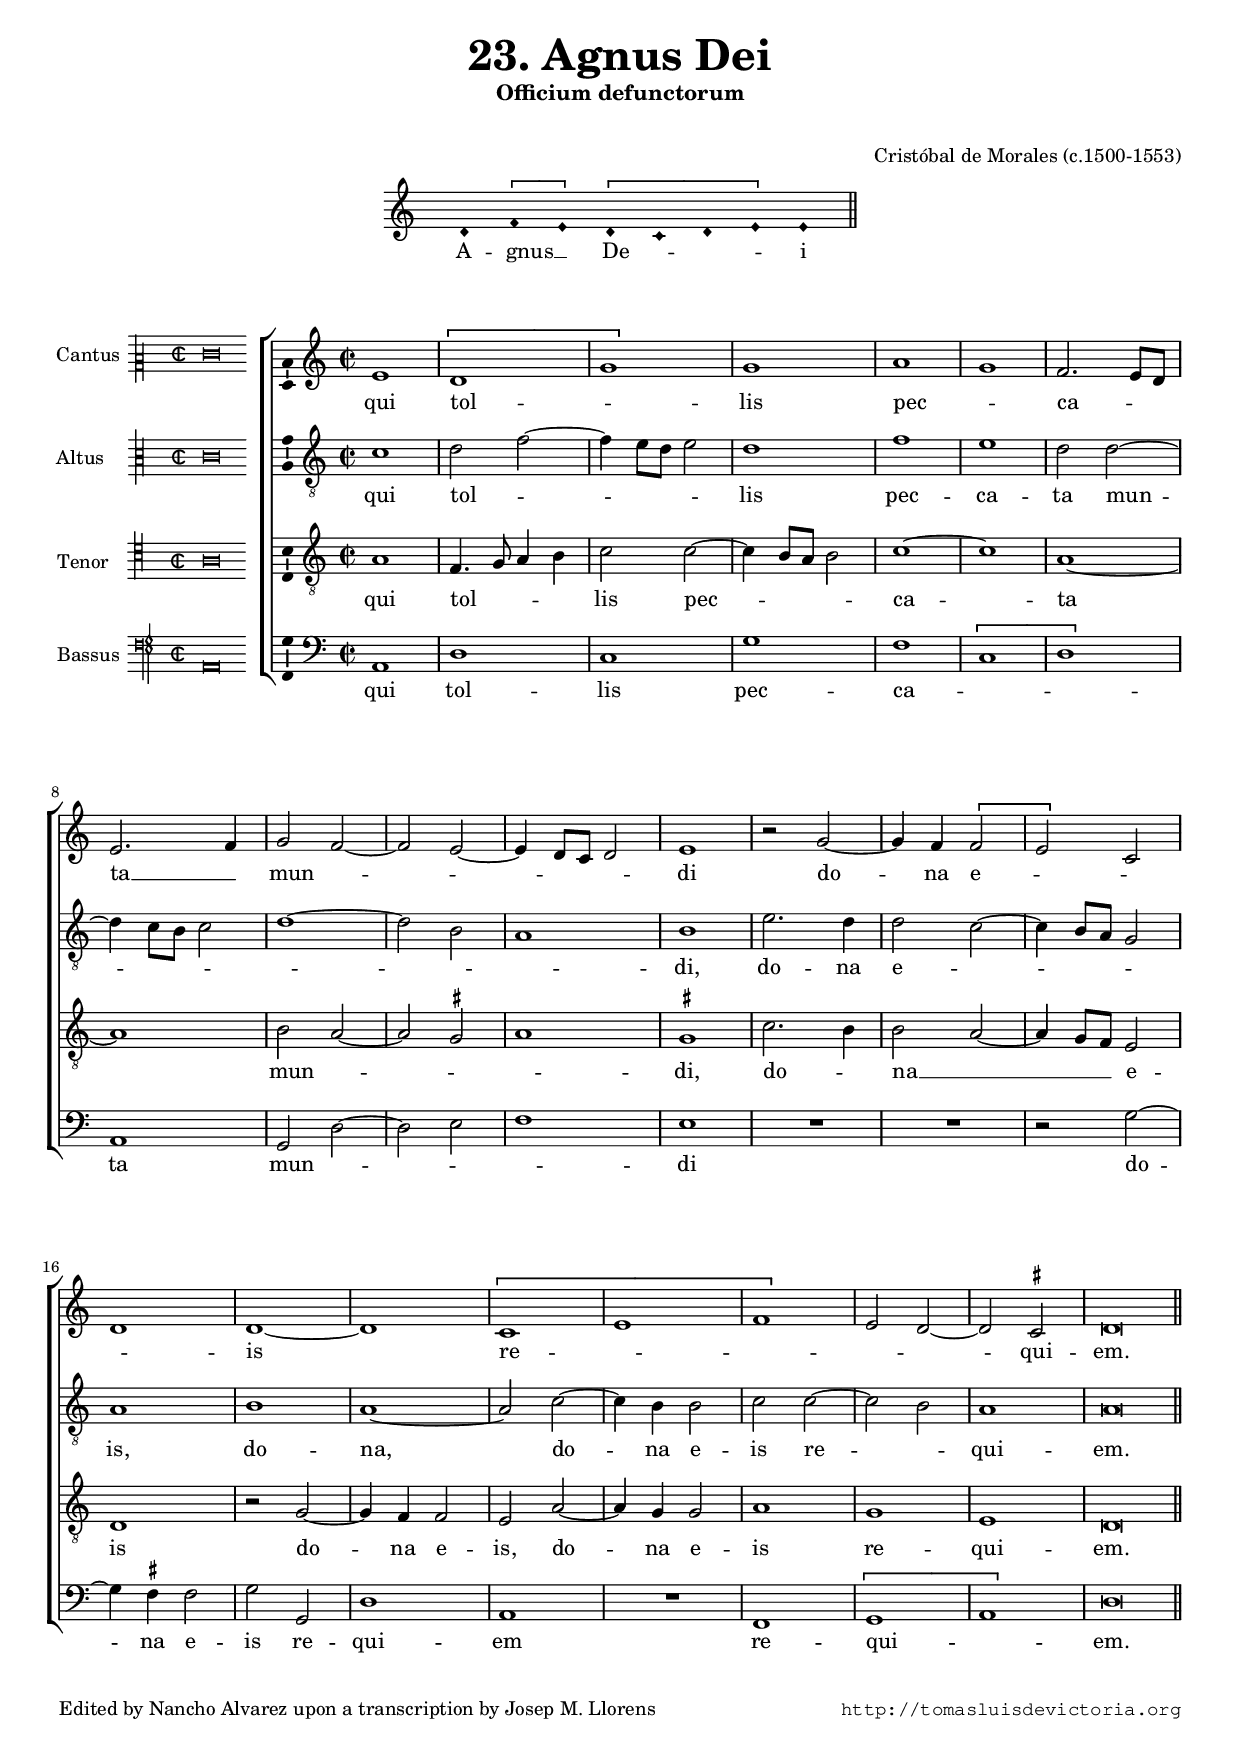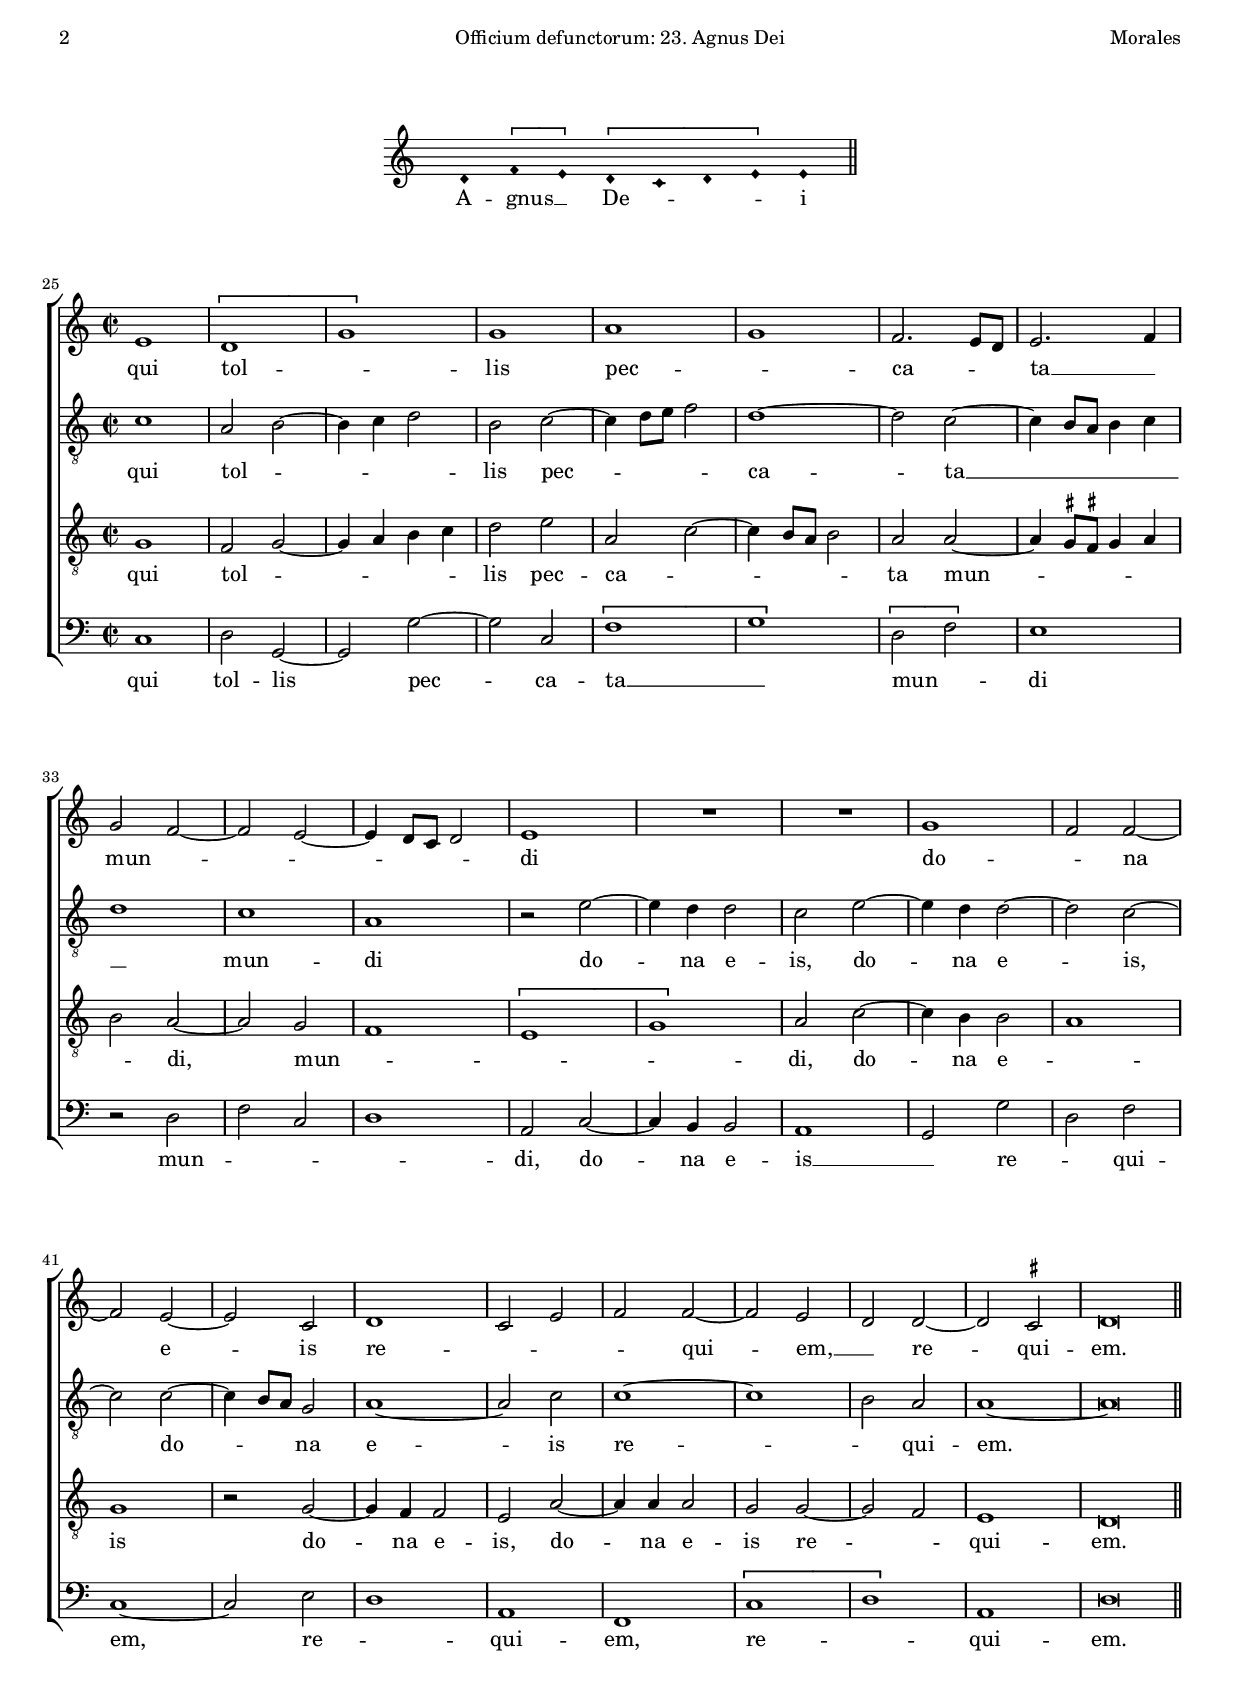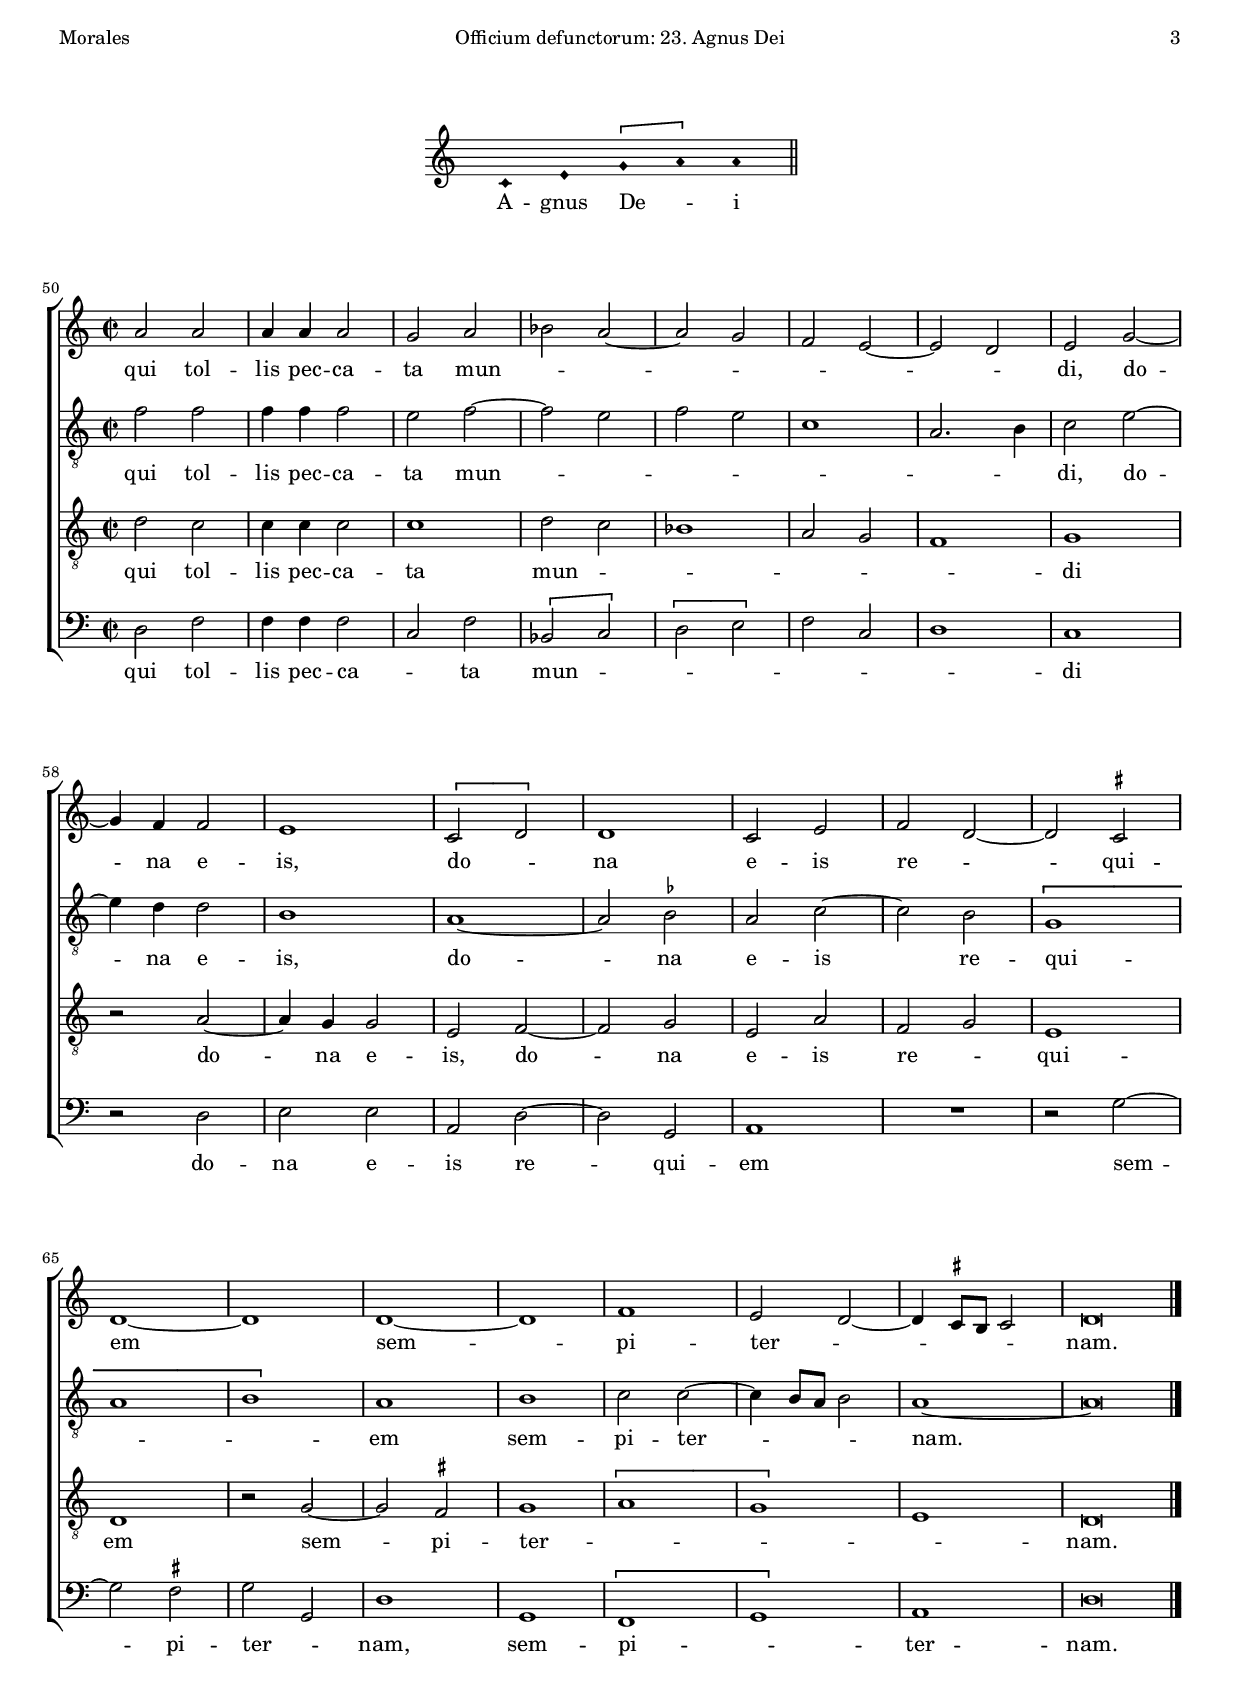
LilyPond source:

\version "2.22.0"

#(set-default-paper-size "a4")
#(set-global-staff-size 16.8)
#(ly:set-option 'point-and-click #f)
%mobile -s15.0 -i3.2 -ball

italicas=\override LyricText.font-shape = #'italic
rectas=\override LyricText.font-shape = #'upright
ss=\once \set suggestAccidentals = ##t
incipitwidth = 20
mtempo={\tempo 4 = 100}
mtempob={\tempo 4 = 50}
mt=#(define-music-function (offset) (number?) ; move lyric text
      #{ \once \override LyricText.X-offset = -$offset #})

htitle="Officium defunctorum: 23. Agnus Dei"
hcomposer="Morales"

\header {
	title=\markup{\fontsize #3 "23. Agnus Dei"}
	subtitle="Officium defunctorum"
	subsubtitle=\markup{\null \vspace #1 }
	composer="Cristóbal de Morales (c.1500-1553)"
        pdfauthor=\composer
	%opus="(-)"
	%poet=\markup{}
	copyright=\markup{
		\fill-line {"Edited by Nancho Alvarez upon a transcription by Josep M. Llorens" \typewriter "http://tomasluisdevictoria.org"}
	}
%	tagline=""
}


\score {\transpose c c \relative c'{
<<
      \new Voice = "canto" {
             \override Staff.TimeSignature.transparent=##t
             \override Stem.transparent = ##t
             \set Score.timing = ##f
             \override NoteHead.style = #'neomensural         
             \clef "G" % CSIC clave de sol, a c b a g a b b, debe ser clave de do en segunda
             \key a \minor
             d4 \[f e\] \[d c d e\] e
 \bar "||" }
        \new Lyrics \lyricsto "canto" { 
        A -- \mt #.5 gnus __ _ \mt #.5 De -- _ _ _ i
        }
>>
        }%transpose

\layout {
        \override LigatureBracket.padding = #1
        indent = 5.5\cm
        %tablet indent=4.0\cm
        line-width=13.5\cm 
        %tablet line-width=12.0\cm
        ragged-right = ##f
}
}

%tablet \pageBreak




global={\key c \major \time 2/2 \skip 1*24 \bar "||"
}


cantus=\relative c'{
	e1
	\[d
	g\]
	g
	a
	g
	f2. e8 d
	e2. f4 % CSIC \ss fis4
	g2 f ~
	f e ~
	e4 d8 c d2
	e1
	r2 g ~
	g4 f \[f2
	e\] c
	d1
	d ~
	d
	\[c
	e
	f\]
	e2 d ~
	d \ss cis 
	d\breve*1/2
}

altus=\relative c'{
	c1
	d2 f ~
	f4 e8 d e2
	d1
	f
	e
	d2 d ~
	d4 c8 b c2
	d1 ~
	d2 b
	a1
	b
	e2. d4
	d2 c ~
	c4 b8 a g2 % CSIC \ss bes8
	a1
	b
	a ~
	a2 c ~
	c4 b b2
	c2 c ~
	c b2 % CSIC \ss bes2
	a1
	a\breve*1/2
}

tenor=\relative c'{
	a1
	f4. g8 a4 b
	c2 c ~
	c4 b8 a b2
	c1 ~
	c
	a1 ~
	a
	b2 a ~
	a \ss gis % CSIC g
	a1
	\ss gis1
	c2. b4 % CSIC \ss bes4
	b2 a ~
	a4 g8 f e2
	d1
	r2 g ~
	g4 f f2
	e a ~
	a4 g g2
	a1
	g
	e
	d\breve*1/2
}

bassus=\relative c{
	a1
	d
	c
	g'
	f
	\[c
	d\]
	a
	g2 d' ~
	d e
	f1
	e
	R1*2
	r2 g ~
	g4 \ss fis fis2
	g2 g,
	d'1
	a
	R1
	f
	\[g
	a\]
	d\breve*1/2
}

textocantus=\lyricmode{
qui tol -- _ lis pec -- _ ca -- _ _ ta __ _ \mt #1 mun -- _ _ _ _ _ di
do -- na e -- _ _ _ is re -- _ _ _ _ qui -- em.
}

textoaltus=\lyricmode{
qui tol -- _ _ _ _ lis pec -- ca -- ta mun -- _ _ _ _ _ _ di,
do -- na e -- _ _ _ _ is,
do -- na,
do -- na e -- is re -- _ qui -- em.
}

textotenor=\lyricmode{
qui tol -- _ _ _ lis pec -- _ _ _ ca -- ta \mt #1 mun -- _ _ _ di,
do -- _ na __ _ _ _ e -- is
do -- na e -- is,
do -- na e -- is re -- qui -- em.
}

textobassus=\lyricmode{
qui tol -- lis pec -- ca -- _ _ ta \mt #1 mun -- _ _ _ di
do -- na e -- is re -- qui -- em
re -- qui -- _ em.
}


incipitcantus=\markup{
	\score{
		{ 
		\set Staff.instrumentName="Cantus "
		\override NoteHead.style = #'neomensural
		\override Staff.TimeSignature.style = #'neomensural
		\cadenzaOn 
		\clef "petrucci-c2"
		\key c \major
		\time 2/2
                e'\breve
		} 

	\layout { line-width=\incipitwidth indent = 0 }
	}
}

incipitaltus=\markup{
	\score{
		{ 
		\set Staff.instrumentName="Altus    "
		\override NoteHead.style = #'neomensural 
		\override Staff.TimeSignature.style = #'neomensural
		\cadenzaOn 
		\clef "petrucci-c3"
		\key c \major
		\time 2/2
                c'\breve
		} 
	\layout { line-width=\incipitwidth indent = 0 }
	}
}


incipittenor=\markup{
	\score{
		{ 
		\set Staff.instrumentName="Tenor   "
		\override NoteHead.style = #'neomensural 
		\override Staff.TimeSignature.style = #'neomensural
		\cadenzaOn 
		\clef "petrucci-c4"
		\key c \major
		\time 2/2
                a\breve
		} 
	\layout { line-width=\incipitwidth indent=0 }
	}
}

incipitbassus=\markup{
	\score{
		{ 
		\set Staff.instrumentName="Bassus "
		\override NoteHead.style = #'neomensural
		\override Staff.TimeSignature.style = #'neomensural
		\cadenzaOn 
		\clef "petrucci-f4"
		\key c \major
		\time 2/2
                a,\breve
		} 
	\layout { line-width=\incipitwidth indent = 0 }
	}
}

%\layout {
%       \context {\Voice
%               \remove Ligature_bracket_engraver
%               \consists Mensural_ligature_engraver
%       }
%       line-width=\incipitwidth
%       indent = 0
%}

\score {\transpose c' c'{
\new ChoirStaff<<

	\new Staff <<\global
	\new Voice="v1" {
		\set Staff.instrumentName=\incipitcantus
		\clef "treble"
		\cantus }
	\new Lyrics \lyricsto "v1" {\textocantus }
	>>

	\new Staff <<\global
	\new Voice="v2" {
		\set Staff.instrumentName=\incipitaltus
		\clef "G_8"
		\altus }
	\new Lyrics \lyricsto "v2" {\textoaltus }
	>>
	
	\new Staff <<\global
	\new Voice="v3" {
		\set Staff.instrumentName=\incipittenor
		\clef "G_8"
		\tenor }
	\new Lyrics \lyricsto "v3" {\textotenor }
	>>

	\new Staff <<\global
	\new Voice="v4" {
		\set Staff.instrumentName=\incipitbassus
		\clef "bass"
		\bassus }
	\new Lyrics \lyricsto "v4" {\textobassus }
	>>
	
>>

	} % transpose

\layout{ 
	\context {\Lyrics 
		\override VerticalAxisGroup.staff-affinity = #UP
		\override VerticalAxisGroup.nonstaff-relatedstaff-spacing =
			#'((basic-distance . 0) (minimum-distance . 0) (padding . 1))
		\override LyricText.font-size = #1.2
		\override LyricHyphen.minimum-distance = #0.5
	}
	\context {\Score 
		tempoHideNote = ##t
		\override BarNumber.padding = #2 
	}
	\context {\Voice 
		%melismaBusyProperties = #'()
		%autoBeaming = ##f
	}
	\context {\Staff 
                %\RemoveEmptyStaves
                %\override VerticalAxisGroup.remove-first = ##t
		\override VerticalAxisGroup.staff-staff-spacing =
			#'((basic-distance . 11) (minimum-distance . 0) (padding . 1))
		\consists Ambitus_engraver 
		\override LigatureBracket.padding = #1
	}
}

%\midi { \mtempo }

}


\pageBreak


\score {\transpose c c \relative c'{
<<
      \new Voice = "canto" {
             \override Staff.TimeSignature.transparent=##t
             \override Stem.transparent = ##t
             \set Score.timing = ##f
             \override NoteHead.style = #'neomensural         
             \clef "G" % CSIC clave de sol, a c b a g a b b, debe ser clave de do en segunda
             \key a \minor
             d4 \[f e\] \[d c d e\] e
 \bar "||" }
        \new Lyrics \lyricsto "canto" { 
        A -- \mt #.5 gnus __ _ \mt #.5 De -- _ _ _ i
        }
>>
        }%transpose

\layout {
        \override LigatureBracket.padding = #1
        indent = 5.5\cm
        %tablet indent=4.0\cm
        line-width=13.5\cm 
        %tablet line-width=12.0\cm
        ragged-right = ##f
}
}

%tablet \pageBreak









global={
  \set Score.currentBarNumber=#25 \bar ""
	\key c \major \time 2/2 \skip 1*25 \bar "||"
}


cantus=\relative c'{
	e1
	\[d
	g\]
	g
	a
	g
	f2. e8 d
	e2. f4
	g2 f ~
	f e ~
	e4 d8 c d2
	e1
	R1*2
	g1
	f2 f ~
	f e ~
	e c
	d1
	c2 e
	f f ~
	f e 
	d d ~
	d \ss cis 
	d\breve*1/2
}

altus=\relative c'{
	c1
	a2 b ~
	b4 c d2
	b c ~
	c4 d8 e f2
	d1 ~
	d2 c ~
	c4 b8 a b4 c
	d1
	c a
	r2 e' ~
	e4 d d2
	c e ~
	e4 d d2 ~
	d c ~
	c c ~
	c4 b8 a g2
	a1 ~
	a2 c
	c1 ~
	c
	b2 a % CSIC \ss bes
	a1 ~
	a\breve*1/2
}

tenor=\relative c'{
	g1
	f2 g ~
	g4 a b c
	d2 e
	a,2 c ~
	c4 b8 a b2
	a a ~
	a4 \ss gis8 \ss fis8 gis4 a
	b2 a ~ 
	a2 g
	f1
	\[e1
	g\]
	a2 c ~
	c4 b b2
	a1
	g
	r2 g ~
	g4 f f2
	e a ~
	a4 a a2
	g g ~
	g f
	e1
	d\breve*1/2
}

bassus=\relative c{
	c1
	d2 g, ~
	g g' ~
	g c,
	\[f1
	g\]
	\[d2 f\]
	e1
	r2 d
	f c
	d1
	a2 c ~
	c4 b b2
	a1
	g2 g'
	d f
	c1 ~
	c2 e
	d1
	a
	f
	\[c'
	d\]
	a
	d\breve*1/2
}

textocantus=\lyricmode{
qui tol -- _ lis pec -- _ ca -- _ _ ta __ _ \mt #.5 mun -- _ _ _ _ _ di
do -- _ na e -- is re -- _ _ _ qui -- em, __ _ re -- qui -- em.
}

textoaltus=\lyricmode{
qui tol -- _ _ _ lis pec -- _ _ _ ca -- ta __ _ _ _ _ _ mun -- di
do -- na e -- is,
do -- na e -- is,
do -- _ _ na e -- is re -- _ qui -- em.
}

textotenor=\lyricmode{
qui tol -- _ _ _ _ lis pec -- ca -- _ _ _ _ ta mun -- _ _ _ _ _ di,
mun -- _ _ _ di,
do -- na e -- _ is
do -- na e -- is,
do -- na e -- is re -- _ qui -- em.
}

textobassus=\lyricmode{
qui tol -- lis pec -- ca -- ta __ _ 
mun -- _ di
\mt #1 mun -- _ _ _ di,
do -- na e -- is __ _
re -- _ qui -- em,
re -- _ qui -- em,
re -- _ qui -- em.
}

\score {\transpose c' c'{
\new ChoirStaff<<

	\new Staff <<\global
	\new Voice="v1" {
		%\set Staff.instrumentName=\incipitcantus
		\clef "treble"
		\cantus }
	\new Lyrics \lyricsto "v1" {\textocantus }
	>>

	\new Staff <<\global
	\new Voice="v2" {
		%\set Staff.instrumentName=\incipitaltus
		\clef "G_8"
		\altus }
	\new Lyrics \lyricsto "v2" {\textoaltus }
	>>
	
	\new Staff <<\global
	\new Voice="v3" {
		%\set Staff.instrumentName=\incipittenor
		\clef "G_8"
		\tenor }
	\new Lyrics \lyricsto "v3" {\textotenor }
	>>

	\new Staff <<\global
	\new Voice="v4" {
		%\set Staff.instrumentName=\incipitbassus
		\clef "bass"
		\bassus }
	\new Lyrics \lyricsto "v4" {\textobassus }
	>>
	
>>

	} % transpose

\layout{ 
        indent=0\cm
	\context {\Lyrics 
		\override VerticalAxisGroup.staff-affinity = #UP
		\override VerticalAxisGroup.nonstaff-relatedstaff-spacing =
			#'((basic-distance . 0) (minimum-distance . 0) (padding . 1))
		\override LyricText.font-size = #1.2
		\override LyricHyphen.minimum-distance = #0.5
	}
	\context {\Score 
		tempoHideNote = ##t
		\override BarNumber.padding = #2 
	}
	\context {\Voice 
		%melismaBusyProperties = #'()
		%autoBeaming = ##f
	}
	\context {\Staff 
                %\RemoveEmptyStaves
                %\override VerticalAxisGroup.remove-first = ##t
		\override VerticalAxisGroup.staff-staff-spacing =
			#'((basic-distance . 11) (minimum-distance . 0) (padding . 1))
		%\consists Ambitus_engraver 
		\override LigatureBracket.padding = #1
	}
}

%\midi { \mtempo }

}



\pageBreak

\score {\transpose c c \relative c'{
<<
      \new Voice = "canto" {
             \override Staff.TimeSignature.transparent=##t
             \override Stem.transparent = ##t
             \set Score.timing = ##f
             \override NoteHead.style = #'neomensural         
             \clef "G" % en CSIC debe estar mal
             \key a \minor
             c4 e \[g a\] a
 \bar "||" }
        \new Lyrics \lyricsto "canto" { 
        A -- gnus De -- _ i
        }
>>
        }%transpose

\layout {
        \override LigatureBracket.padding = #1
        indent = 6.2\cm
        %tablet indent=5.5\cm
        line-width=12.5\cm 
        %tablet line-width=10.5\cm
        ragged-right = ##f
}
}

%tablet \pageBreak












global={
  \set Score.currentBarNumber=#50 \bar ""
  \key c \major \time 2/2 \skip 1*23 \bar "|."
}


cantus=\relative c''{
	a2 a
	a4 a a2
	g2 a 
	bes a ~
	a g
	f e ~
	e d
	e g ~
	g4 f f2
	e1
	\[c2 d\]
	d1
	c2 e
	f d ~
	d \ss cis
	d1 ~
	d
	d ~
	d
	f
	e2 d ~
	d4 \ss cis8 b cis2
	d\breve*1/2
}

altus=\relative c'{
	f2 f
	f4 f f2
	e2 f ~
	f e
	f e
	c1
	a2. b4
	c2 e ~
	e4 d d2
	b1
	a ~
	a2 \ss bes
	a c ~
	c b
	\[g1
	a
	b\]
	a
	b
	c2 c ~
	c4 b8 a b2 % CSIC \ss bes2
	a1 ~
	a\breve*1/2
}

tenor=\relative c'{
	d2 c
	c4 c c2
	c1
	d2 c
	bes1
	a2 g
	f1
	g
	r2 a ~
	a4 g g2
	e f ~
	f g
	e a
	f g
	e1
	d1
	r2 g ~
	g \ss fis
	g1
	\[a
	g\]
	e
	d\breve*1/2
}

bassus=\relative c{
	d2 f
	f4 f f2
	c2 f
	\[bes, c\]
	\[d2 e\]
	f c
	d1
	c
	r2 d
	e e
	a, d ~
	d g,
	a1
	R1
	r2 g' ~
	g2 \ss fis
	g g,
	d'1
	g,
	\[f1
	g\]
	a
	d\breve*1/2
}

textocantus=\lyricmode{
qui tol -- lis pec -- ca -- ta \mt #1 mun -- _ _ _ _ _ _ di,
do -- na e -- is,
do -- _ na e -- is re -- _ qui -- em
sem -- pi -- ter -- _ _ _ _ nam.
}

textoaltus=\lyricmode{
qui tol -- lis pec -- ca -- ta \mt #1 mun -- _ _ _ _ _ _ di,
do -- na e -- is,
do -- na e -- is re -- qui -- _ _ em
sem -- pi -- ter -- _ _ _ nam.
}

textotenor=\lyricmode{
qui tol -- lis pec -- ca -- ta \mt #1 mun -- _ _ _ _ _ di
do -- na e -- is,
do -- na e -- is re -- _ qui -- em
sem -- pi -- ter -- _ _ _ nam.
}

textobassus=\lyricmode{
qui tol -- lis pec -- ca -- _ ta \mt #1 mun -- _ _ _ _ _ _ di
do -- na e -- is re -- qui -- em
sem -- pi -- ter -- _ nam,
sem -- pi -- _ ter -- nam.
}

\score {\transpose c' c'{
\new ChoirStaff<<

	\new Staff <<\global
	\new Voice="v1" {
		%\set Staff.instrumentName=\incipitcantus
		\clef "treble"
		\cantus }
	\new Lyrics \lyricsto "v1" {\textocantus }
	>>

	\new Staff <<\global
	\new Voice="v2" {
		%\set Staff.instrumentName=\incipitaltus
		\clef "G_8"
		\altus }
	\new Lyrics \lyricsto "v2" {\textoaltus }
	>>
	
	\new Staff <<\global
	\new Voice="v3" {
		%\set Staff.instrumentName=\incipittenor
		\clef "G_8"
		\tenor }
	\new Lyrics \lyricsto "v3" {\textotenor }
	>>

	\new Staff <<\global
	\new Voice="v4" {
		%\set Staff.instrumentName=\incipitbassus
		\clef "bass"
		\bassus }
	\new Lyrics \lyricsto "v4" {\textobassus }
	>>
	
>>

	} % transpose

\layout{ 
        system-count = 3
        indent=0\cm
        \context {\Lyrics 
		\override VerticalAxisGroup.staff-affinity = #UP
		\override VerticalAxisGroup.nonstaff-relatedstaff-spacing =
			#'((basic-distance . 0) (minimum-distance . 0) (padding . 1))
		\override LyricText.font-size = #1.2
		\override LyricHyphen.minimum-distance = #0.5
	}
	\context {\Score 
		tempoHideNote = ##t
		\override BarNumber.padding = #2 
	}
	\context {\Voice 
		%melismaBusyProperties = #'()
		%autoBeaming = ##f
	}
	\context {\Staff 
                %\RemoveEmptyStaves
                %\override VerticalAxisGroup.remove-first = ##t
		\override VerticalAxisGroup.staff-staff-spacing =
			#'((basic-distance . 11) (minimum-distance . 0) (padding . 1))
		%\consists Ambitus_engraver 
		\override LigatureBracket.padding = #1
	}
}

%\midi { \mtempo }

}





\paper{
	evenHeaderMarkup=\markup  \fill-line { \fromproperty #'page:page-number-string \htitle \hcomposer }
	oddHeaderMarkup= \markup  \fill-line { \on-the-fly #not-first-page \hcomposer \on-the-fly #not-first-page \htitle \on-the-fly #not-first-page \fromproperty #'page:page-number-string }
	%system-count=20
	%page-count = 8
	ragged-last-bottom = ##f
	indent=3.6\cm
	system-system-spacing =
	#'((basic-distance . 20) (minimum-distance . 0) (padding . 5))
	top-system-spacing = % header
	#'((basic-distance . 14) (minimum-distance . 0) (padding . 0))
	last-bottom-spacing = % footer
	#'((basic-distance . 13) (minimum-distance . 0) (padding . 0))
	markup-system-spacing.padding = #1.5
}
